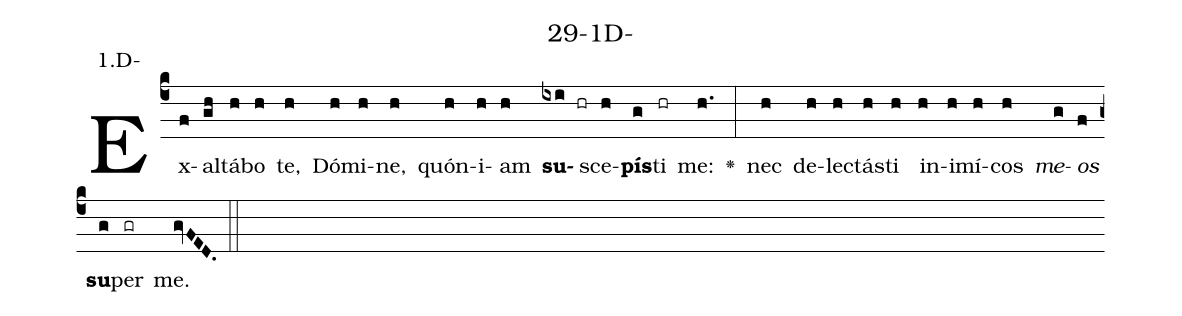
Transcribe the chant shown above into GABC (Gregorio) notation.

name: 29-1D-;
annotation: 1.D-;
%%
(c4)Ex(f)al(gh)tá(h)bo(h) te,(h) Dó(h)mi(h)ne,(h) quón(h)i(h)am(h) <b>su</b>(ixi hr)sce(h)<b>pís</b>(g)ti(hr) me:(h.) <v>\greheightstar</v>(:) nec(h) de(h)lec(h)tás(h)ti(h) in(h)i(h)mí(h)cos(h) <i>me</i>(g)<i>os</i>(f) <b>su</b>(g)per(gr) me.(gvFED.) (::)


%E(h) u(h) o(g) u(f) a(g) e.(gvFED.) (::)
